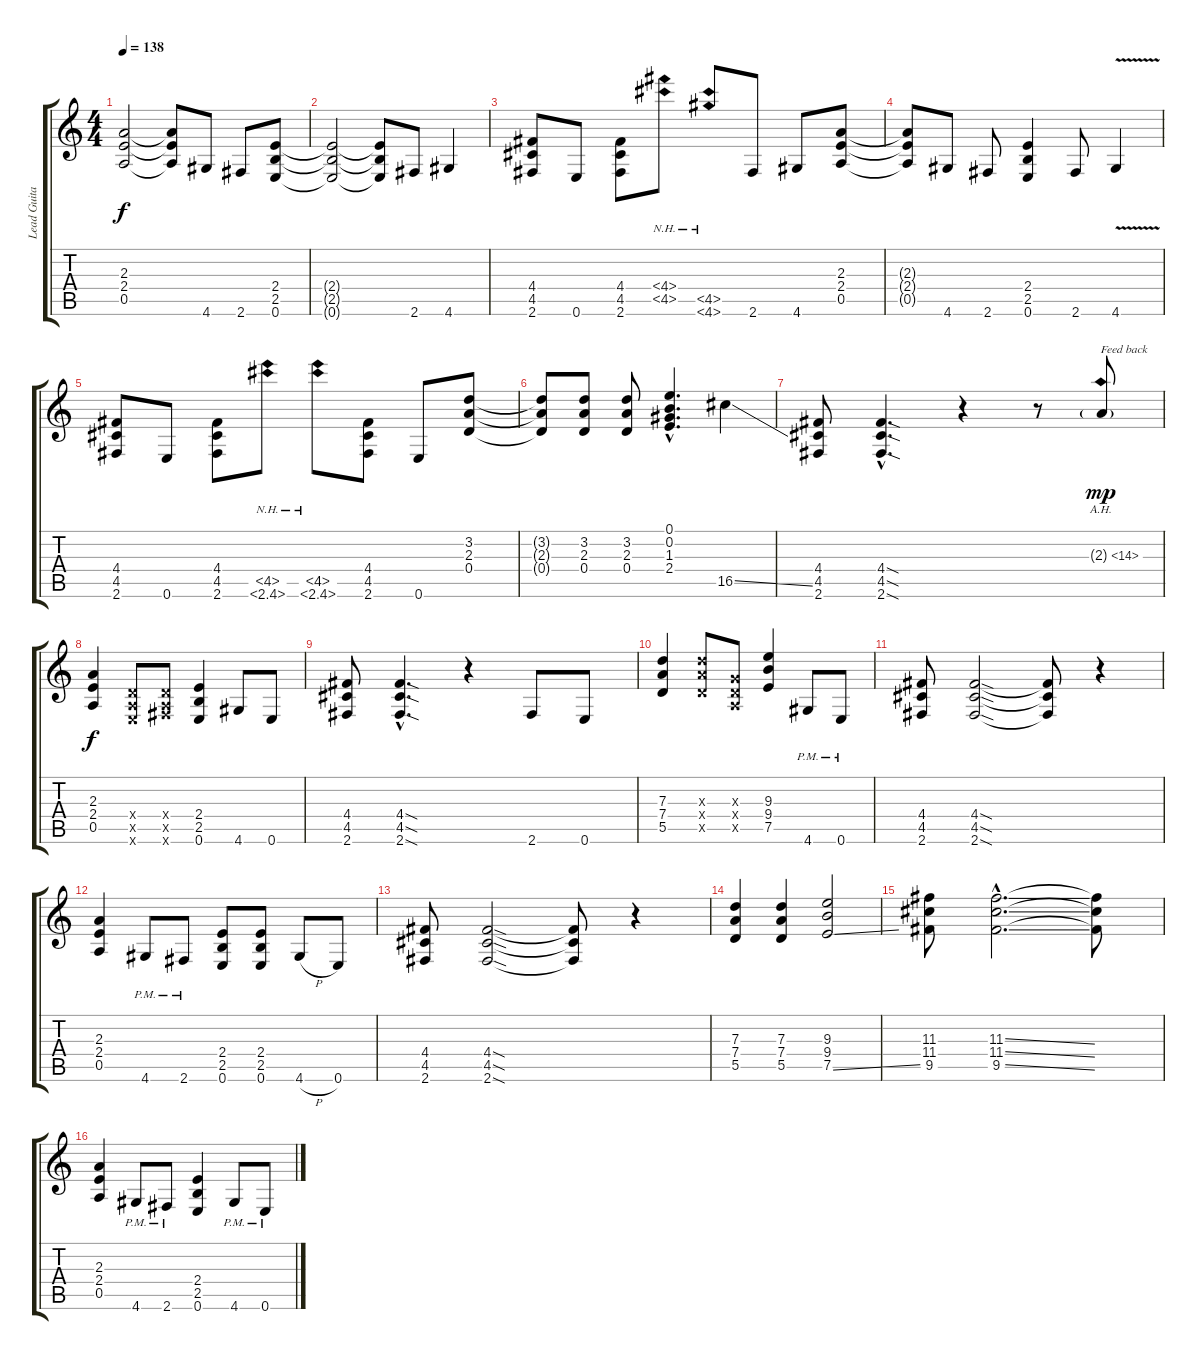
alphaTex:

\track ("Lead Guitar" "Lead Guita") {instrument distortionguitar}
\staff {score tabs}
\tuning (E4 B3 G3 D3 A2 E2) {hide}
\ts (4 4)
\tempo 138
\clef g2
\ks c
(2.3 2.4 0.5).2{dy f} (2.3{t} 2.4{t} 0.5{t}).8 4.6.8 2.6.8 (2.4 2.5 0.6).8 |
(2.4{t} 2.5{t} 0.6{t}).2 (2.4{t} 2.5{t} 0.6{t}).8 2.6.8 4.6.4 |
(4.4 4.5 2.6).8 0.6.8 (4.4 4.5 2.6).8 (4.4{nh} 4.5{nh}).8 (4.5{nh} 4.6{nh}).8 2.6.8 4.6.8 (2.3 2.4 0.5).8 |
(2.3{t} 2.4{t} 0.5{t}).8 4.6.8 2.6.8 (2.4 2.5 0.6).4 2.6.8 4.6{v}.4 |
(4.4 4.5 2.6).8 0.6.8 (4.4 4.5 2.6).8 (4.5{nh} 2.6{nh}).8 (4.5{nh} 2.6{nh}).8 (4.4 4.5 2.6).8 0.6.8 (3.2 2.3 0.4).8 |
(3.2{t} 2.3{t} 0.4{t}).8 (3.2 2.3 0.4).8 (3.2 2.3 0.4).8 (0.1{hac} 0.2{hac} 1.3{hac} 2.4{hac}).4{d} 16.5{ss}.4 |
(4.4 4.5 2.6).8 (4.4{sod hac} 4.5{sod hac} 2.6{sod hac}).4{d} r.4 r.8 2.3{ah 12 g}.8{txt "Feed back" dy mp} |
(2.3 2.4 0.5).4{dy f} (0.4{x} 0.5{x} 0.6{x}).8 (0.4{x} 0.5{x} 2.6{x}).8 (2.4 2.5 0.6).4 4.6.8 0.6.8 |
(4.4 4.5 2.6).8 (4.4{sod hac} 4.5{sod hac} 2.6{sod hac}).4{d} r.4 2.6.8 0.6.8 |
(7.3 7.4 5.5).4 (7.3{x} 7.4{x} 5.5{x}).8 (0.3{x} 0.4{x} 0.5{x}).8 (9.3 9.4 7.5).4 4.6{pm}.8 0.6{pm}.8 |
(4.4 4.5 2.6).8 (4.4{sod} 4.5{sod} 2.6{sod}).2 (4.4{t} 4.5{t} 2.6{t}).8 r.4 |
(2.3 2.4 0.5).4 4.6{pm}.8 2.6{pm}.8 (2.4 2.5 0.6).8 (2.4 2.5 0.6).8 4.6{h}.8 0.6.8 |
(4.4 4.5 2.6).8 (4.4{sod} 4.5{sod} 2.6{sod}).2 (4.4{t} 4.5{t} 2.6{t}).8 r.4 |
(7.3 7.4 5.5).4 (7.3 7.4 5.5).4 (9.3 9.4 7.5{ss}).2 |
(11.3 11.4 9.5).8 (11.3{ss hac} 11.4{ss hac} 9.5{ss hac}).2{d} (11.3{t} 11.4{t} 9.5{t}).8 |
(2.3 2.4 0.5).4 4.6{pm}.8 2.6{pm}.8 (2.4 2.5 0.6).4 4.6{pm}.8 0.6{pm}.8
